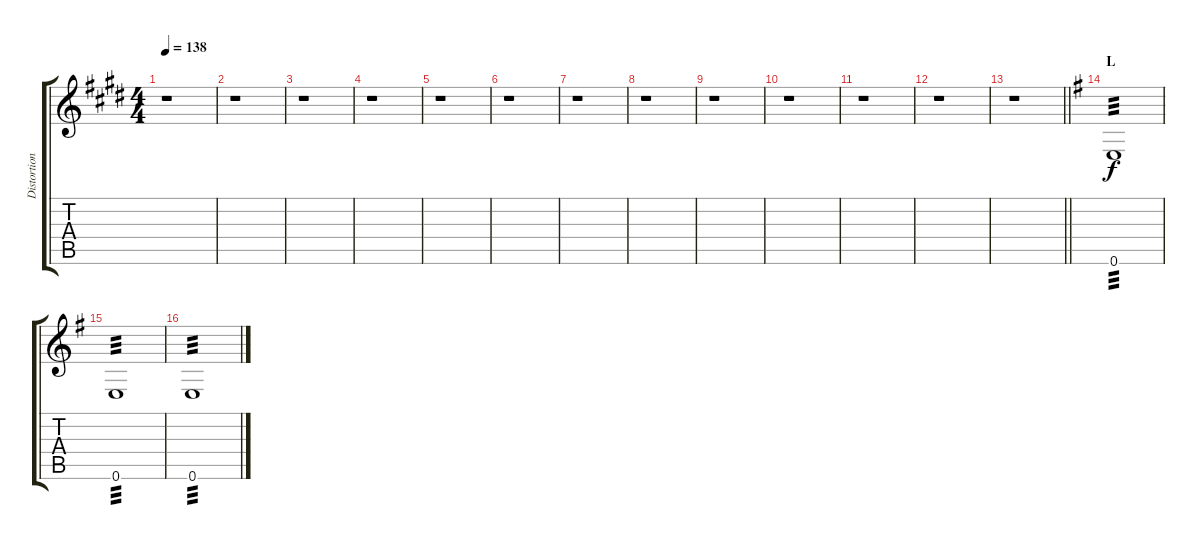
\track ("Distortion 2" "Distortion") {instrument distortionguitar}
\staff {score tabs}
\tuning (E4 B3 G3 D3 A2 E2) {hide}
\ts (4 4)
\tempo 138
\clef g2
\ks e
r.1{dy f} |
r.1 |
r.1 |
r.1 |
r.1 |
r.1 |
r.1 |
r.1 |
r.1 |
r.1 |
r.1 |
r.1 |
\barLineRight lightlight
r.1 |
\section ("" "L")
\ks g
0.6.1{tp 3} |
0.6.1{tp 3} |
0.6.1{tp 3}
